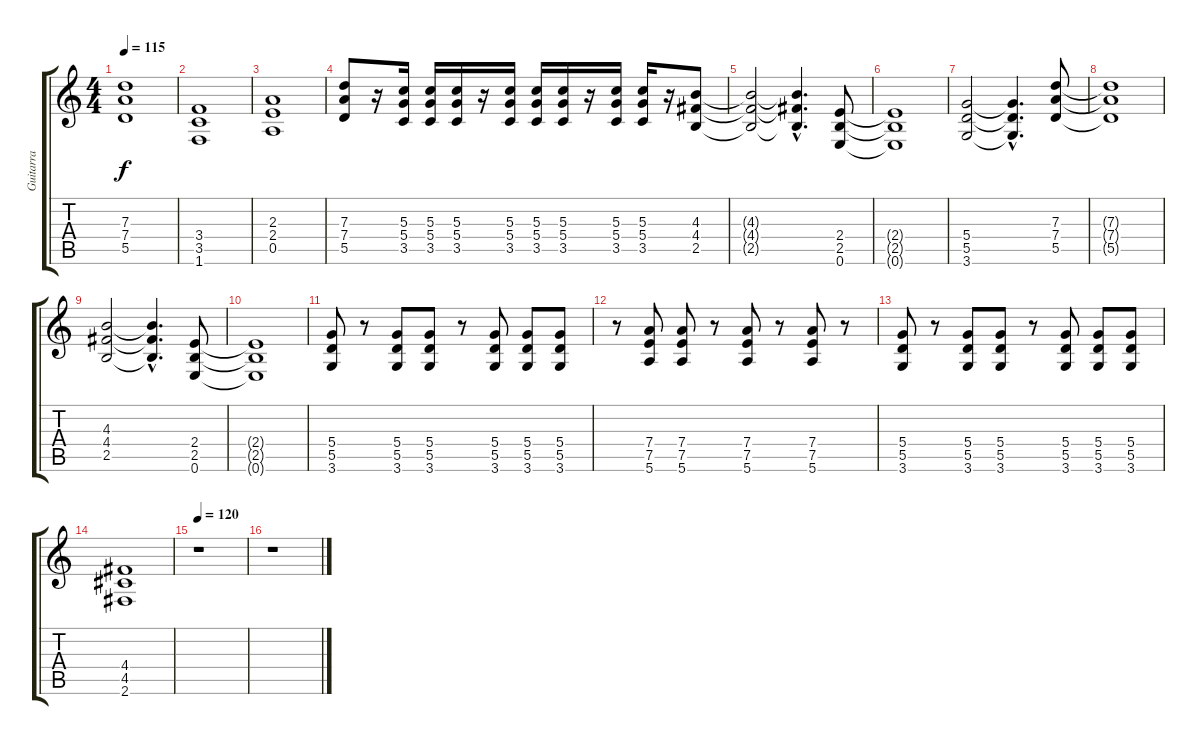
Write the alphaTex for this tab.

\track ("Guitarra" "Guitarra") {instrument overdrivenguitar}
\staff {score tabs}
\tuning (E4 B3 G3 D3 A2 E2) {hide}
\ts (4 4)
\tempo 115
\clef g2
\ks c
(7.3{t} 7.4{t} 5.5{t}).1{dy f} |
(3.4 3.5 1.6).1 |
(2.3 2.4 0.5).1 |
(7.3 7.4 5.5).8 r.16 (5.3 5.4 3.5).16 (5.3 5.4 3.5).16 (5.3 5.4 3.5).16 r.16 (5.3 5.4 3.5).16 (5.3 5.4 3.5).16 (5.3 5.4 3.5).16 r.16 (5.3 5.4 3.5).16 (5.3 5.4 3.5).16 r.16 (4.3 4.4 2.5).8 |
(4.3{t} 4.4{t} 2.5{t}).2 (4.3{hac t} 4.4{hac t} 2.5{hac t}).4{d} (2.4 2.5 0.6).8 |
(2.4{t} 2.5{t} 0.6{t}).1 |
(5.4 5.5 3.6).2 (5.4{hac t} 5.5{hac t} 3.6{hac t}).4{d} (7.3 7.4 5.5).8 |
(7.3{t} 7.4{t} 5.5{t}).1 |
(4.3 4.4 2.5).2 (4.3{hac t} 4.4{hac t} 2.5{hac t}).4{d} (2.4 2.5 0.6).8 |
(2.4{t} 2.5{t} 0.6{t}).1 |
(5.4 5.5 3.6).8 r.8 (5.4 5.5 3.6).8 (5.4 5.5 3.6).8 r.8 (5.4 5.5 3.6).8 (5.4 5.5 3.6).8 (5.4 5.5 3.6).8 |
r.8 (7.4 7.5 5.6).8 (7.4 7.5 5.6).8 r.8 (7.4 7.5 5.6).8 r.8 (7.4 7.5 5.6).8 r.8 |
(5.4 5.5 3.6).8 r.8 (5.4 5.5 3.6).8 (5.4 5.5 3.6).8 r.8 (5.4 5.5 3.6).8 (5.4 5.5 3.6).8 (5.4 5.5 3.6).8 |
(4.4 4.5 2.6).1 |
\tempo 120
r.1 |
r.1
